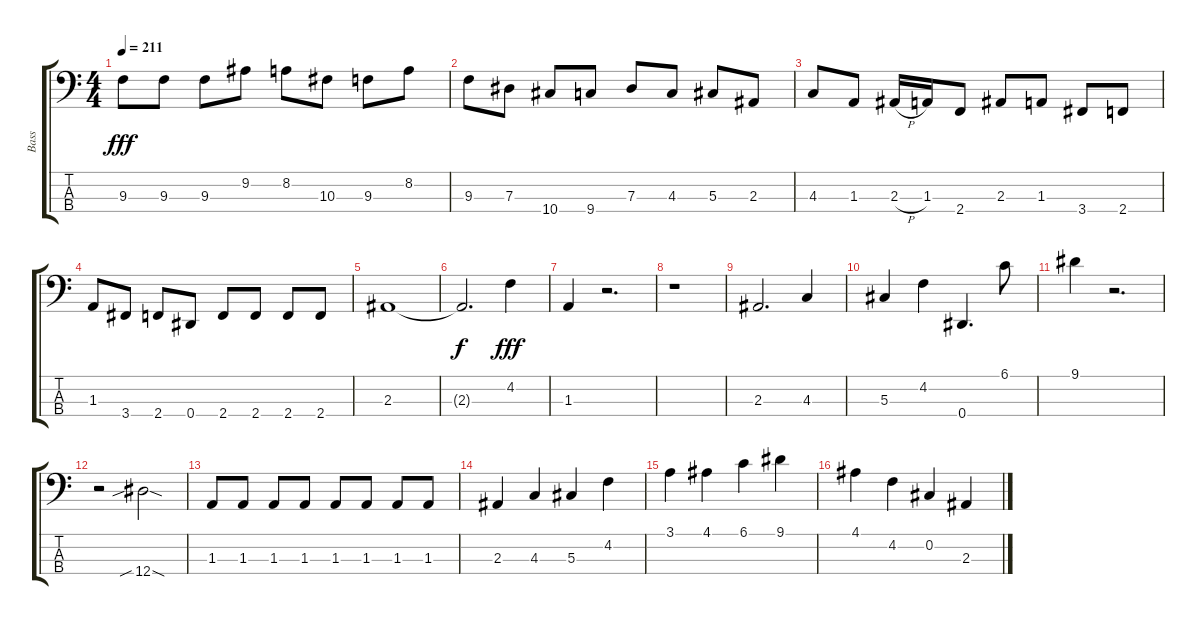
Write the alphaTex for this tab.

\track ("Bass" "Bass") {instrument electricbasspick}
\staff {score tabs}
\tuning (Gb2 Db2 Ab1 Eb1) {hide}
\ts (4 4)
\tempo 211
\clef f4
\ks c
9.3.8{dy fff} 9.3.8 9.3.8 9.2.8 8.2.8 10.3.8 9.3.8 8.2.8 |
9.3.8 7.3.8 10.4.8 9.4.8 7.3.8 4.3.8 5.3.8 2.3.8 |
4.3.8 1.3.8 2.3{h}.16 1.3.16 2.4.8 2.3.8 1.3.8 3.4.8 2.4.8 |
1.3.8 3.4.8 2.4.8 0.4.8 2.4.8 2.4.8 2.4.8 2.4.8 |
2.3.1 |
2.3{t}.2{d dy f} 4.2.4{dy fff} |
1.3.4 r.2{d} |
r.1 |
2.3.2{d} 4.3.4 |
5.3.4 4.2.4 0.4.4{d} 6.1.8 |
9.1.4 r.2{d} |
r.2 12.4{sib sod}.2 |
1.3.8 1.3.8 1.3.8 1.3.8 1.3.8 1.3.8 1.3.8 1.3.8 |
2.3.4 4.3.4 5.3.4 4.2.4 |
3.1.4 4.1.4 6.1.4 9.1.4 |
4.1.4 4.2.4 0.2.4 2.3.4
